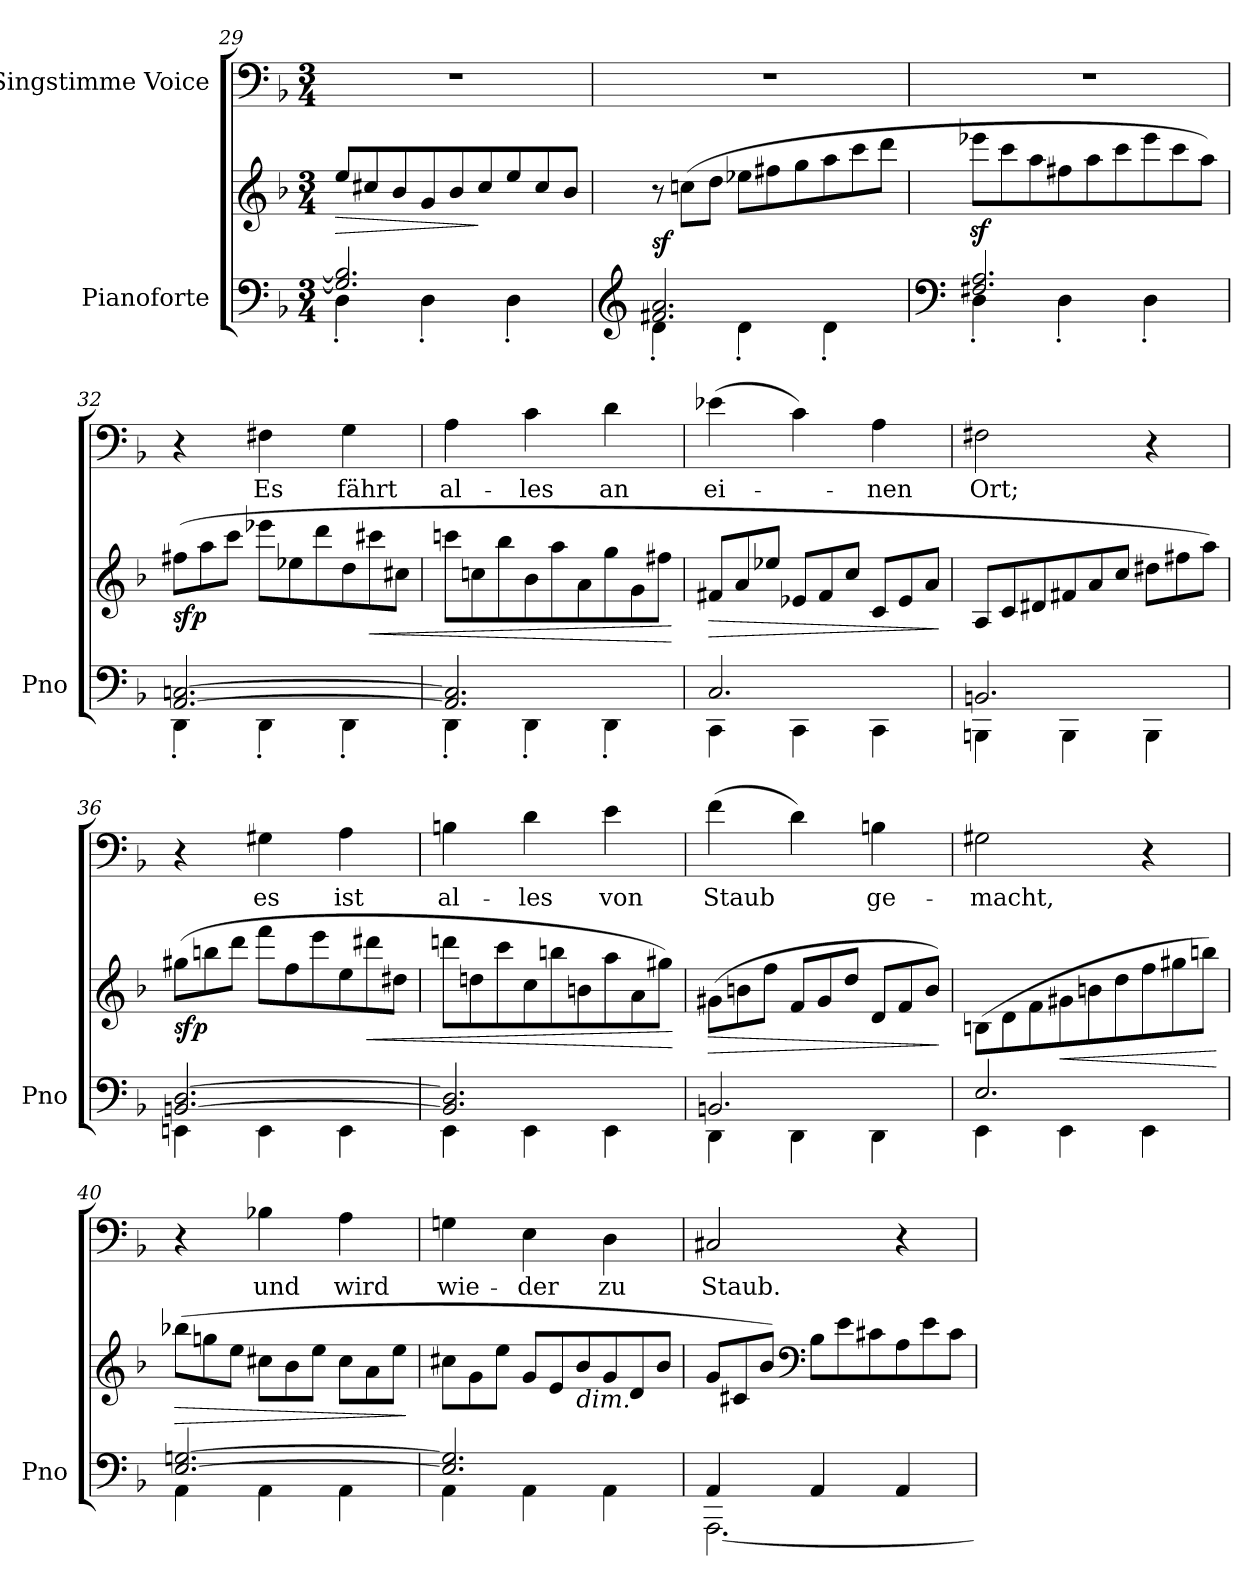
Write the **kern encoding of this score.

**kern	**kern	**dynam	**kern	**text
*part2	*part2	*part2	*part1	*part1
*staff3	*staff2	*staff2/3	*staff1	*staff1
*I"Pianoforte	*	*	*I"Singstimme Voice	*
*I'Pno	*	*	*	*
*clefF4	*clefG2	*	*clefF4	*
*k[b-]	*k[b-]	*	*k[b-]	*
*M3/4	*M3/4	*	*M3/4	*
=29	=29	=29	=29	=29
*^	*	*	*	*
*	*	*Xtuplet	*	*	*
!	!	!	!LO:HP:b	!	!
2.G/] 2.B-/]	4D'\	12ee/L	>	2.r	.
.	.	12cc#X/	.	.	.
.	.	12b-/	.	.	.
.	4D'\	12g/	.	.	.
.	.	12b-/	.	.	.
.	.	12cc#/	]	.	.
.	4D'\	12ee/	.	.	.
.	.	12cc#/	.	.	.
.	.	12b-/J	.	.	.
=30	=30	=30	=30	=30	=30
*clefG2	*	*	*	*	*
!	!	!	!LO:DY:b	!	!
2.f#X/ 2.a/	4d'\	12r	sf	2.r	.
.	.	(12ccn\L	.	.	.
.	.	12dd\J	.	.	.
.	4d'\	12ee-X\L	.	.	.
.	.	12ff#X\	.	.	.
.	.	12gg\	.	.	.
.	4d'\	12aa\	.	.	.
.	.	12ccc\	.	.	.
.	.	12ddd\J	.	.	.
!!LO:LB:g=z
=31	=31	=31	=31	=31	=31
*clefF4	*	*	*	*	*
2.F#X/ 2.A/	4D'\	12eee-Xz<\L	.	2.r	.
.	.	12ccc\	.	.	.
.	.	12aa\	.	.	.
.	4D'\	12ff#X\	.	.	.
.	.	12aa\	.	.	.
.	.	12ccc\	.	.	.
.	4D'\	12eee-\	.	.	.
.	.	12ccc\	.	.	.
.	.	12aa\J)	.	.	.
!!LO:PB:g=z
=32	=32	=32	=32	=32	=32
!	!	!	!LO:DY:b	!	!
[2.AA/ [2.Cn/	4DD'\	(12ff#X\L	sfp	4r	.
.	.	12aa\	.	.	.
.	.	12ccc\J	.	.	.
!	!	!	!	!	!LO:LY:b
.	4DD'\	12eee-X\L	.	4F#X\	Es
.	.	12ee-X\	.	.	.
.	.	12ddd\	.	.	.
!	!	!	!	!	!LO:LY:b
.	4DD'\	12dd\	.	4G\	fährt
!	!	!	!LO:HP:b	!	!
.	.	12ccc#X\	<	.	.
.	.	12cc#X\J	.	.	.
=33	=33	=33	=33	=33	=33
!	!	!	!	!	!LO:LY:b
2.AA/] 2.C/]	4DD'\	12cccn\L	.	4A\	al-
.	.	12ccn\	.	.	.
.	.	12bb-\	.	.	.
!	!	!	!	!	!LO:LY:b
.	4DD'\	12b-\	.	4c\	-les
.	.	12aa\	.	.	.
.	.	12a\	.	.	.
!	!	!	!	!	!LO:LY:b
.	4DD'\	12gg\	.	4d\	an
.	.	12g\	.	.	.
.	.	12ff#X\J	.	.	.
*v	*v	*	*	*	*
.	.	[	.	.
=34	=34	=34	=34	=34
*^	*	*	*	*
!	!	!	!LO:HP:b	!	!LO:LY:b
2.C/	4CC\	12f#X/L	>	(4e-X\	ei-
.	.	12a/	.	.	.
.	.	12ee-X/J	.	.	.
.	4CC\	12e-X/L	.	4c\)	.
.	.	12f#/	.	.	.
.	.	12cc/J	.	.	.
!	!	!	!	!	!LO:LY:b
.	4CC\	12c/L	.	4A\	-nen
.	.	12e-/	.	.	.
.	.	12a/J	.	.	.
*v	*v	*	*	*	*
.	.	]	.	.
!!LO:LB:g=z
=35	=35	=35	=35	=35
*^	*	*	*	*
!	!	!	!	!	!LO:LY:b
2.BBn/	4BBBn\	12A/L	.	2F#X\	Ort;
.	.	12c/	.	.	.
.	.	12d#X/	.	.	.
.	4BBB\	12f#X/	.	.	.
.	.	12a/	.	.	.
.	.	12cc/J	.	.	.
.	4BBB\	12dd#X\L	.	4r	.
.	.	12ff#X\	.	.	.
.	.	12aa\J)	.	.	.
!!LO:LB:g=z
=36	=36	=36	=36	=36	=36
!	!	!	!LO:DY:b	!	!
[2.BBn/ [2.D/	4EEn\	(12gg#X\L	sfp	4r	.
.	.	12bbn\	.	.	.
.	.	12ddd\J	.	.	.
!	!	!	!	!	!LO:LY:b
.	4EE\	12fff\L	.	4G#X\	es
.	.	12ff\	.	.	.
.	.	12eee\	.	.	.
!	!	!	!	!	!LO:LY:b
.	4EE\	12ee\	.	4A\	ist
!	!	!	!LO:HP:b	!	!
.	.	12ddd#X\	<	.	.
.	.	12dd#X\J	.	.	.
=37	=37	=37	=37	=37	=37
!	!	!	!	!	!LO:LY:b
2.BB/] 2.D/]	4EE\	12dddn\L	.	4Bn\	al-
.	.	12ddn\	.	.	.
.	.	12ccc\	.	.	.
!	!	!	!	!	!LO:LY:b
.	4EE\	12cc\	.	4d\	-les
.	.	12bbn\	.	.	.
.	.	12bn\	.	.	.
!	!	!	!	!	!LO:LY:b
.	4EE\	12aa\	.	4e\	von
.	.	12a\	.	.	.
.	.	12gg#X\J)	.	.	.
*v	*v	*	*	*	*
.	.	[	.	.
=38	=38	=38	=38	=38
*^	*	*	*	*
!	!	!	!LO:HP:b	!	!LO:LY:b
2.BBn/	4DD\	(12g#X\L	>	(4f\	Staub
.	.	12bn\	.	.	.
.	.	12ff\J	.	.	.
.	4DD\	12f/L	.	4d\)	.
.	.	12g#/	.	.	.
.	.	12dd/J	.	.	.
!	!	!	!	!	!LO:LY:b
.	4DD\	12d/L	.	4Bn\	ge-
.	.	12f/	.	.	.
.	.	12b/J)	.	.	.
*v	*v	*	*	*	*
.	.	]	.	.
!!LO:LB:g=z
=39	=39	=39	=39	=39
*^	*	*	*	*
!	!	!	!	!	!LO:LY:b
2.E/	4EE\	(12Bn\L	.	2G#X\	-macht,
.	.	12d\	.	.	.
.	.	12f\	.	.	.
!	!	!	!LO:HP:b	!	!
.	4EE\	12g#X\	<	.	.
.	.	12bn\	.	.	.
.	.	12dd\	.	.	.
.	4EE\	12ff\	.	4r	.
.	.	12gg#X\	.	.	.
.	.	12bbn\J)	.	.	.
*v	*v	*	*	*	*
.	.	[	.	.
!!LO:PB:g=z
=40	=40	=40	=40	=40
*^	*	*	*	*
!	!	!	!LO:HP:b	!	!
[2.E/ [2.Gn/	4AA\	(12bb-X\L	>	4r	.
.	.	12ggn\	.	.	.
.	.	12ee\J	.	.	.
!	!	!	!	!	!LO:LY:b
.	4AA\	12cc#X\L	.	4B-X\	und
.	.	12b-\	.	.	.
.	.	12ee\J	.	.	.
!	!	!	!	!	!LO:LY:b
.	4AA\	12cc#\L	.	4A\	wird
.	.	12a\	.	.	.
.	.	12ee\J	.	.	.
*v	*v	*	*	*	*
.	.	]	.	.
=41	=41	=41	=41	=41
*^	*	*	*	*
!	!	!	!	!	!LO:LY:b
2.E/] 2.G/]	4AA\	12cc#X\L	.	4Gn\	wie-
.	.	12g\	.	.	.
.	.	12ee\J	.	.	.
!	!	!	!	!	!LO:LY:b
.	4AA\	12g/L	.	4E\	-der
.	.	12e/	.	.	.
!	!	!LO:TX:b:i:t=dim.	!	!	!
.	.	12b-/	.	.	.
!	!	!	!	!	!LO:LY:b
.	4AA\	12g/	.	4D\	zu
.	.	12d/	.	.	.
.	.	12b-/J	.	.	.
=42	=42	=42	=42	=42	=42
!	!	!	!	!	!LO:LY:b
4AA/	[2.AAA\	12g/L	.	2C#X/	Staub.
.	.	12c#X/	.	.	.
.	.	12b-/J)	.	.	.
*	*	*clefF4	*	*	*
4AA/	.	12B-\L	.	.	.
.	.	12e\	.	.	.
.	.	12c#X\	.	.	.
4AA/	.	12A\	.	4r	.
.	.	12e\	.	.	.
.	.	12c#\J	.	.	.
*v	*v	*	*	*	*
=	=	=	=	=
*-	*-	*-	*-	*-
